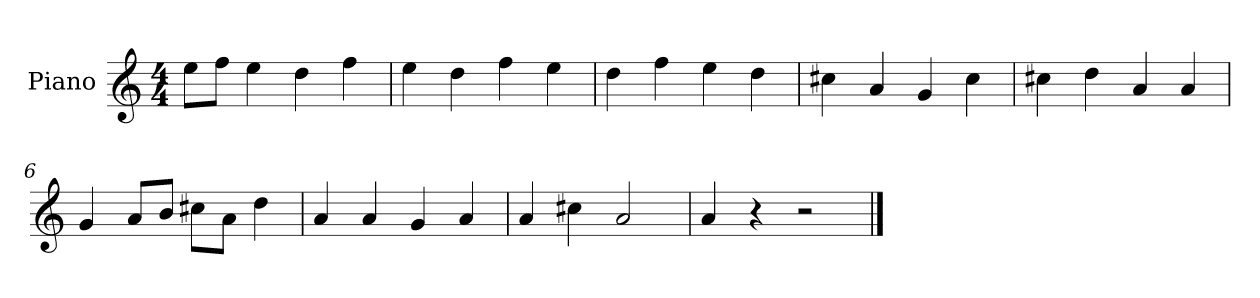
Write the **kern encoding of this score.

**kern
*part1
*staff1
*I"Piano
*I'P-no
*clefG2
*k[]
*M4/4
*MM90
=1
8ee\L
8ff\J
4ee\
4dd\
4ff\
=2
4ee\
4dd\
4ff\
4ee\
=3
4dd\
4ff\
4ee\
4dd\
=4
4cc#X\
4a/
4g/
4cc#\
=5
4cc#X\
4dd\
4a/
4a/
=6
4g/
8a/L
8b/J
8cc#X\L
8a\J
4dd\
=7
4a/
4a/
4g/
4a/
=8
4a/
4cc#X\
2a/
!!LO:LB:g=z
=9
4a/
4r
2r
==
*-
